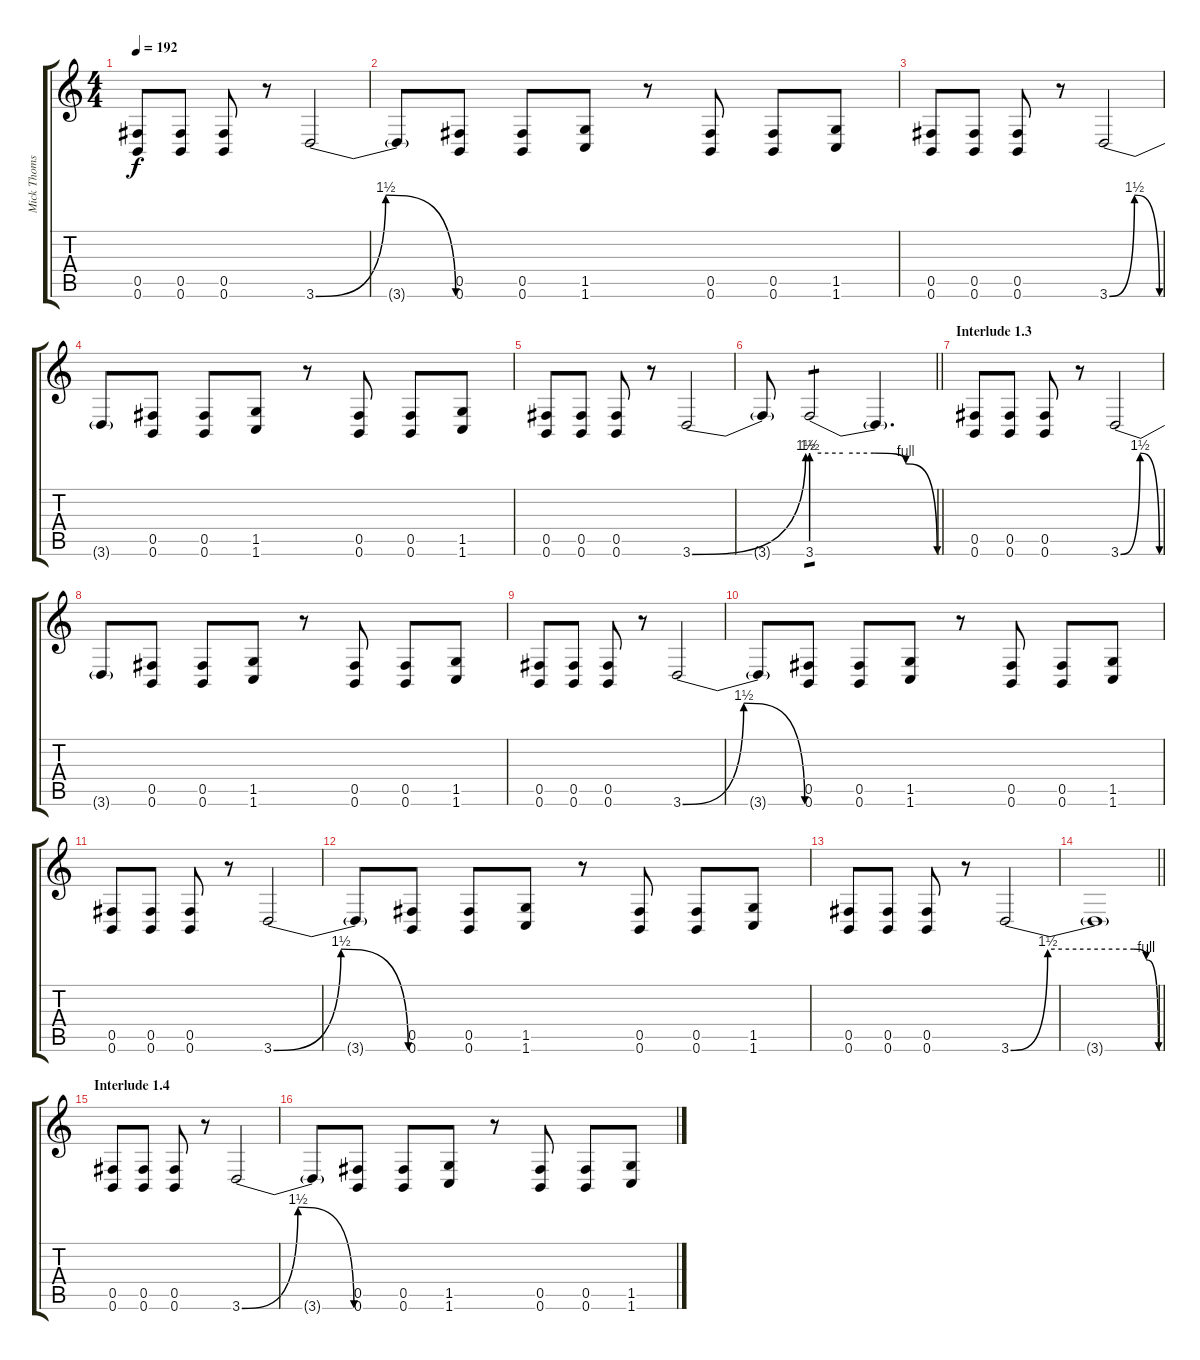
\track ("Mick Thomson" "Mick Thoms") {instrument distortionguitar}
\staff {score tabs}
\tuning (Db4 Ab3 E3 B2 Gb2 B1) {hide}
\ts (4 4)
\tempo 192
\clef g2
\ks c
(0.5 0.6).8{dy f} (0.5 0.6).8 (0.5 0.6).8 r.8 3.6{be (bendrelease 0 0 15 6 45 6 60 0)}.2 |
3.6{t}.8 (0.5 0.6).8 (0.5 0.6).8 (1.5 1.6).8 r.8 (0.5 0.6).8 (0.5 0.6).8 (1.5 1.6).8 |
(0.5 0.6).8 (0.5 0.6).8 (0.5 0.6).8 r.8 3.6{be (bendrelease 0 0 15 6 45 6 60 0)}.2 |
3.6{t}.8 (0.5 0.6).8 (0.5 0.6).8 (1.5 1.6).8 r.8 (0.5 0.6).8 (0.5 0.6).8 (1.5 1.6).8 |
(0.5 0.6).8 (0.5 0.6).8 (0.5 0.6).8 r.8 3.6{be (bend 0 0 60 6)}.2 |
\barLineRight lightlight
3.6{t}.8 3.6{be (custom 0 6 15 6 30 6 45 4 60 0)}.2{tp 1} 3.6{t}.4{d} |
\section ("" "Interlude 1.3")
(0.5 0.6).8 (0.5 0.6).8 (0.5 0.6).8 r.8 3.6{be (bendrelease 0 0 15 6 45 6 60 0)}.2 |
3.6{t}.8 (0.5 0.6).8 (0.5 0.6).8 (1.5 1.6).8 r.8 (0.5 0.6).8 (0.5 0.6).8 (1.5 1.6).8 |
(0.5 0.6).8 (0.5 0.6).8 (0.5 0.6).8 r.8 3.6{be (bendrelease 0 0 15 6 45 6 60 0)}.2 |
3.6{t}.8 (0.5 0.6).8 (0.5 0.6).8 (1.5 1.6).8 r.8 (0.5 0.6).8 (0.5 0.6).8 (1.5 1.6).8 |
(0.5 0.6).8 (0.5 0.6).8 (0.5 0.6).8 r.8 3.6{be (bendrelease 0 0 15 6 45 6 60 0)}.2 |
3.6{t}.8 (0.5 0.6).8 (0.5 0.6).8 (1.5 1.6).8 r.8 (0.5 0.6).8 (0.5 0.6).8 (1.5 1.6).8 |
(0.5 0.6).8 (0.5 0.6).8 (0.5 0.6).8 r.8 3.6{be (custom 0 0 15 6 50 6 55 4 60 0)}.2 |
\barLineRight lightlight
3.6{t}.1 |
\section ("" "Interlude 1.4")
(0.5 0.6).8 (0.5 0.6).8 (0.5 0.6).8 r.8 3.6{be (bendrelease 0 0 15 6 45 6 60 0)}.2 |
3.6{t}.8 (0.5 0.6).8 (0.5 0.6).8 (1.5 1.6).8 r.8 (0.5 0.6).8 (0.5 0.6).8 (1.5 1.6).8
